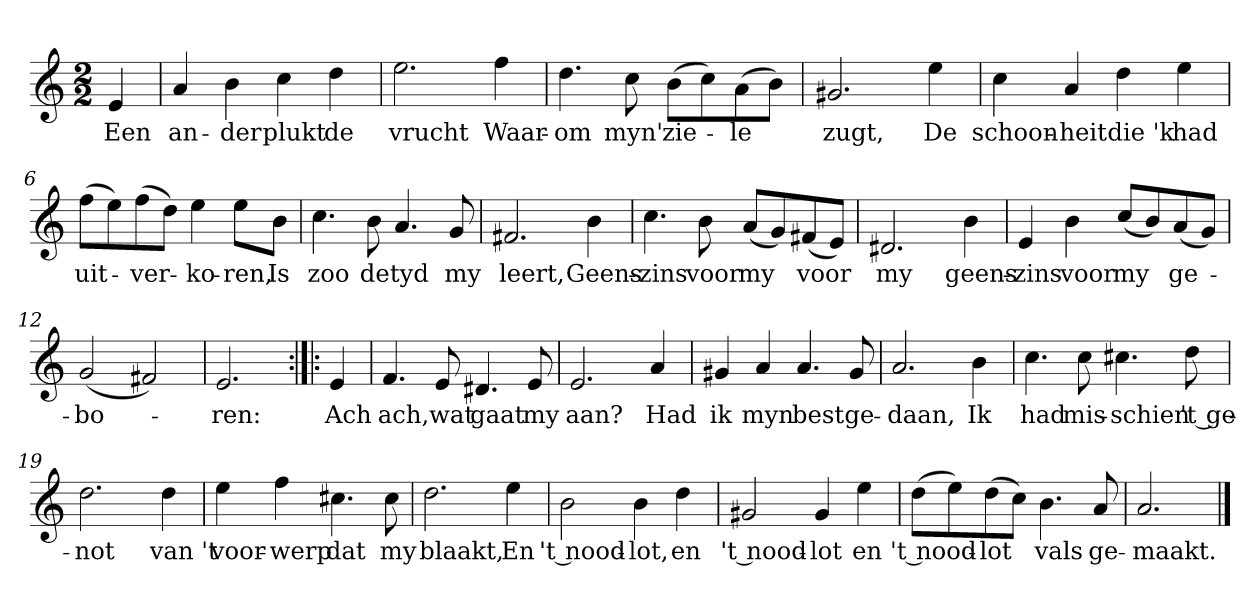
**kern	**text
*part1	*part1
*staff1	*staff1
*clefG2	*
*k[]	*
*a:	*
*M2/2	*
*MM120	*
=	=
4e	Een
=1	=1
4a	an-
4b	-der
4cc	plukt
4dd	de
=2	=2
2.ee	vrucht
4ff	Waar-
=3	=3
4.dd	-om
8cc	myn'
(8b\L	zie-
8cc\)	.
(8a\	-le
8b\J)	.
=4	=4
2.g#X	zugt,
4ee	De
=5	=5
4cc	schoon-
4a	-heit
4dd	die 'k
4ee	had
=6	=6
(8ff\L	uit-
8ee\)	.
(8ff\	-ver-
8dd\J)	.
4ee	-ko-
8ee\L	-ren,
8b\J	Is
=7	=7
4.cc	zoo
8b	de
4.a	tyd
8g	my
=8	=8
2.f#X	leert,
4b	Geens-
=9	=9
4.cc	-zins
8b	voor
(8a/L	my
8g/)	.
(8f#X/	voor
8e/J)	.
=10	=10
2.d#X	my
4b	geens-
=11	=11
4e	-zins
4b	voor
(8cc/L	my
8b/)	.
(8a/	ge-
8g/J)	.
=12	=12
(2g	-bo-
2f#X)	.
=13	=13
2.e	-ren:
=:|!|:	=:|!|:
4e	Ach
=14	=14
4.f	ach,
8e	wat
4.d#X	gaat
8e	my
=15	=15
2.e	aan?
4a	Had
=16	=16
4g#X	ik
4a	myn
4.a	best
8g#	ge-
=17	=17
2.a	-daan,
4b	Ik
=18	=18
4.cc	had
8cc	mis-
4.cc#X	-schien
8dd	't ge-
=19	=19
2.dd	-not
4dd	van 't
=20	=20
4ee	voor-
4ff	-werp
4.cc#X	dat
8cc#	my
=21	=21
2.dd	blaakt,
4ee	En
=22	=22
2b	't nood-
4b	-lot,
4dd	en
=23	=23
2g#X	't nood-
4g#	-lot
4ee	en
=24	=24
(8dd\L	't nood-
8ee\)	.
(8dd\	-lot
8cc\J)	.
4.b	vals
8a	ge-
=25	=25
2.a	-maakt.
==	==
*-	*-
